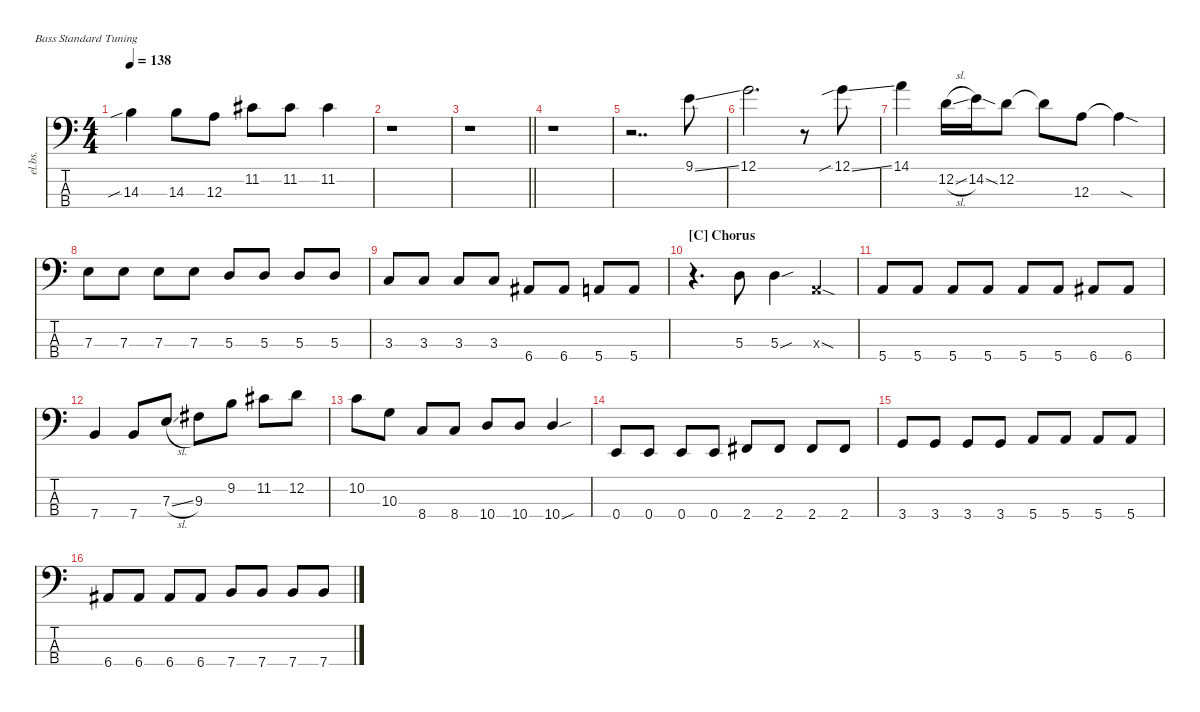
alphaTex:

\defaultSystemsLayout 4
\hideDynamics
\bracketExtendMode nobrackets
\track ("Electric Bass" "el.bs.") {mute instrument electricbassfinger}
\staff {score tabs}
\tuning (G2 D2 A1 E1)
\ts (4 4)
\tempo 138
\clef f4
\ks c
14.3{sib}.4{dy mf beam Down} 14.3.8{beam Down} 12.3.8{beam Down} 11.2{acc #}.8{beam Down} 11.2{acc #}.8{beam Down} 11.2{acc #}.4{beam Down} |
r.1{beam Down} |
\barLineRight lightlight
r.1{beam Down} |
r.1{beam Down} |
r.2{dd beam Down} 9.1{ss}.8{beam Down} |
12.1.2{d beam Down} r.8{beam Down} 12.1{sib ss}.8{beam Down} |
14.1.4{beam Down} 12.2{sl}.16{beam Down} 14.2{sod}.16{beam Down} 12.2.8{beam Down} 12.2{t}.8{beam Down} 12.3.8{beam Down} 12.3{sod t}.4{beam Down} |
7.3.8{beam Down} 7.3.8{beam Down} 7.3.8{beam Down} 7.3.8{beam Down} 5.3.8{beam Up} 5.3.8{beam Up} 5.3.8{beam Up} 5.3.8{beam Up} |
3.3.8{beam Up} 3.3.8{beam Up} 3.3.8{beam Up} 3.3.8{beam Up} 6.4{acc #}.8{beam Up} 6.4{acc #}.8{beam Up} 5.4.8{beam Up} 5.4.8{beam Up} |
\section ("C" "Chorus")
r.4{d beam Down} 5.3.8{beam Down} 5.3{sou}.4{beam Down} 0.3{sod x}.4{beam Up} |
5.4.8{beam Up} 5.4.8{beam Up} 5.4.8{beam Up} 5.4.8{beam Up} 5.4.8{beam Up} 5.4.8{beam Up} 6.4{acc #}.8{beam Up} 6.4{acc #}.8{beam Up} |
7.4.4{beam Up} 7.4.8{beam Up} 7.3{sl}.8{beam Up} 9.3{acc #}.8{beam Down} 9.2.8{beam Down} 11.2{acc #}.8{beam Down} 12.2.8{beam Down} |
10.2.8{beam Down} 10.3.8{beam Down} 8.4.8{beam Up} 8.4.8{beam Up} 10.4.8{beam Up} 10.4.8{beam Up} 10.4{sou}.4{beam Up} |
0.4.8{beam Up} 0.4.8{beam Up} 0.4.8{beam Up} 0.4.8{beam Up} 2.4{acc #}.8{beam Up} 2.4{acc #}.8{beam Up} 2.4{acc #}.8{beam Up} 2.4{acc #}.8{beam Up} |
3.4.8{beam Up} 3.4.8{beam Up} 3.4.8{beam Up} 3.4.8{beam Up} 5.4.8{beam Up} 5.4.8{beam Up} 5.4.8{beam Up} 5.4.8{beam Up} |
6.4{acc #}.8{beam Up} 6.4{acc #}.8{beam Up} 6.4{acc #}.8{beam Up} 6.4{acc #}.8{beam Up} 7.4.8{beam Up} 7.4.8{beam Up} 7.4.8{beam Up} 7.4.8{beam Up}
